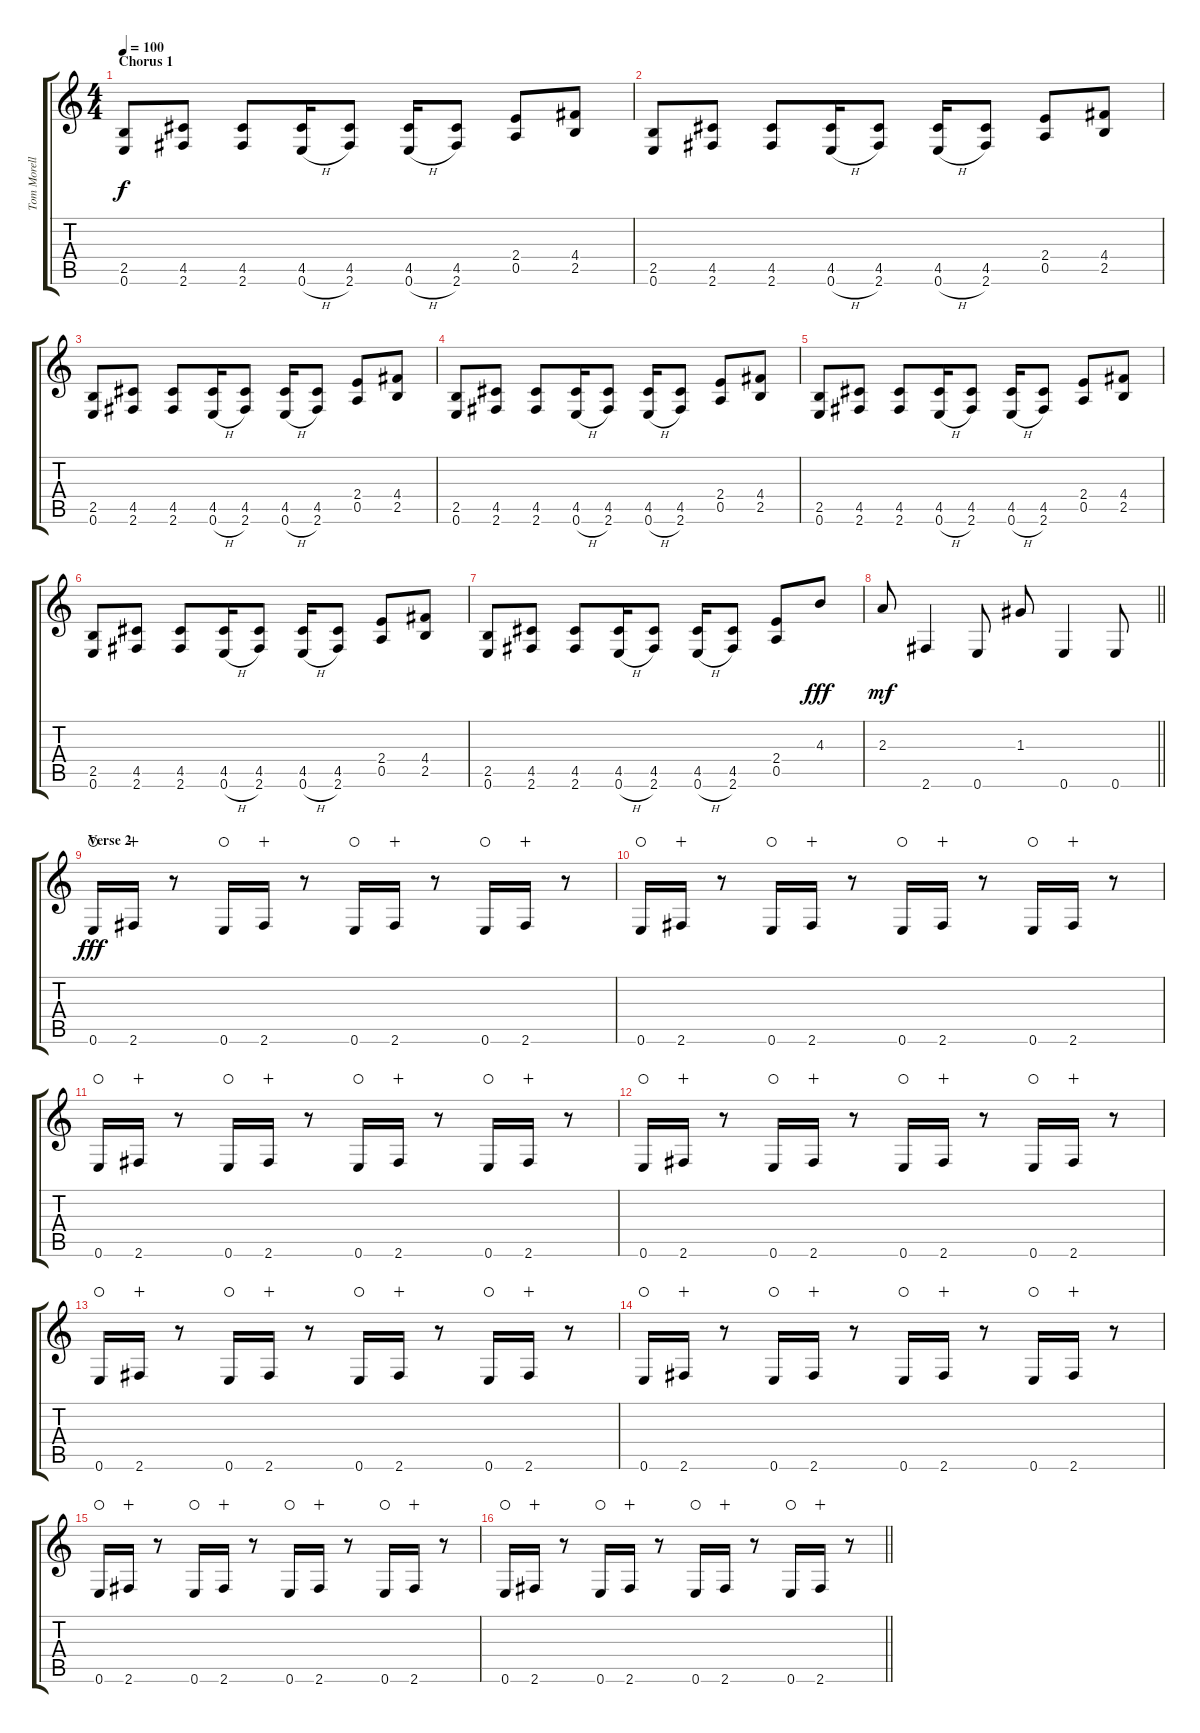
\track ("Tom Morello-Guitar" "Tom Morell") {instrument distortionguitar}
\staff {score tabs}
\tuning (E4 B3 G3 D3 A2 E2) {hide}
\ts (4 4)
\section ("" "Chorus 1")
\tempo 100
\clef g2
\ks c
(2.5 0.6).8{dy f volume 14} (4.5 2.6).8 (4.5 2.6).8 (4.5 0.6{h}).16 (4.5 2.6).8 (4.5 0.6{h}).16 (4.5 2.6).8 (2.4 0.5).8 (4.4 2.5).8 |
(2.5 0.6).8 (4.5 2.6).8 (4.5 2.6).8 (4.5 0.6{h}).16 (4.5 2.6).8 (4.5 0.6{h}).16 (4.5 2.6).8 (2.4 0.5).8 (4.4 2.5).8 |
(2.5 0.6).8 (4.5 2.6).8 (4.5 2.6).8 (4.5 0.6{h}).16 (4.5 2.6).8 (4.5 0.6{h}).16 (4.5 2.6).8 (2.4 0.5).8 (4.4 2.5).8 |
(2.5 0.6).8 (4.5 2.6).8 (4.5 2.6).8 (4.5 0.6{h}).16 (4.5 2.6).8 (4.5 0.6{h}).16 (4.5 2.6).8 (2.4 0.5).8 (4.4 2.5).8 |
(2.5 0.6).8 (4.5 2.6).8 (4.5 2.6).8 (4.5 0.6{h}).16 (4.5 2.6).8 (4.5 0.6{h}).16 (4.5 2.6).8 (2.4 0.5).8 (4.4 2.5).8 |
(2.5 0.6).8 (4.5 2.6).8 (4.5 2.6).8 (4.5 0.6{h}).16 (4.5 2.6).8 (4.5 0.6{h}).16 (4.5 2.6).8 (2.4 0.5).8 (4.4 2.5).8 |
(2.5 0.6).8 (4.5 2.6).8 (4.5 2.6).8 (4.5 0.6{h}).16 (4.5 2.6).8 (4.5 0.6{h}).16 (4.5 2.6).8 (2.4 0.5).8 4.3.8{dy fff} |
\barLineRight lightlight
2.3.8{dy mf} 2.6.4 0.6.8 1.3.8 0.6.4 0.6.8 |
\section ("" "Verse 2")
0.6.16{dy fff volume 6 waho} 2.6.16{wahc} r.8 0.6.16{waho} 2.6.16{wahc} r.8 0.6.16{waho} 2.6.16{wahc} r.8 0.6.16{waho} 2.6.16{wahc} r.8 |
0.6.16{waho} 2.6.16{wahc} r.8 0.6.16{waho} 2.6.16{wahc} r.8 0.6.16{waho} 2.6.16{wahc} r.8 0.6.16{waho} 2.6.16{wahc} r.8 |
0.6.16{waho} 2.6.16{wahc} r.8 0.6.16{waho} 2.6.16{wahc} r.8 0.6.16{waho} 2.6.16{wahc} r.8 0.6.16{waho} 2.6.16{wahc} r.8 |
0.6.16{waho} 2.6.16{wahc} r.8 0.6.16{waho} 2.6.16{wahc} r.8 0.6.16{waho} 2.6.16{wahc} r.8 0.6.16{waho} 2.6.16{wahc} r.8 |
0.6.16{waho} 2.6.16{wahc} r.8 0.6.16{waho} 2.6.16{wahc} r.8 0.6.16{waho} 2.6.16{wahc} r.8 0.6.16{waho} 2.6.16{wahc} r.8 |
0.6.16{waho} 2.6.16{wahc} r.8 0.6.16{waho} 2.6.16{wahc} r.8 0.6.16{waho} 2.6.16{wahc} r.8 0.6.16{waho} 2.6.16{wahc} r.8 |
0.6.16{waho} 2.6.16{wahc} r.8 0.6.16{waho} 2.6.16{wahc} r.8 0.6.16{waho} 2.6.16{wahc} r.8 0.6.16{waho} 2.6.16{wahc} r.8 |
\barLineRight lightlight
0.6.16{waho} 2.6.16{wahc} r.8 0.6.16{waho} 2.6.16{wahc} r.8 0.6.16{waho} 2.6.16{wahc} r.8 0.6.16{waho} 2.6.16{wahc} r.8
